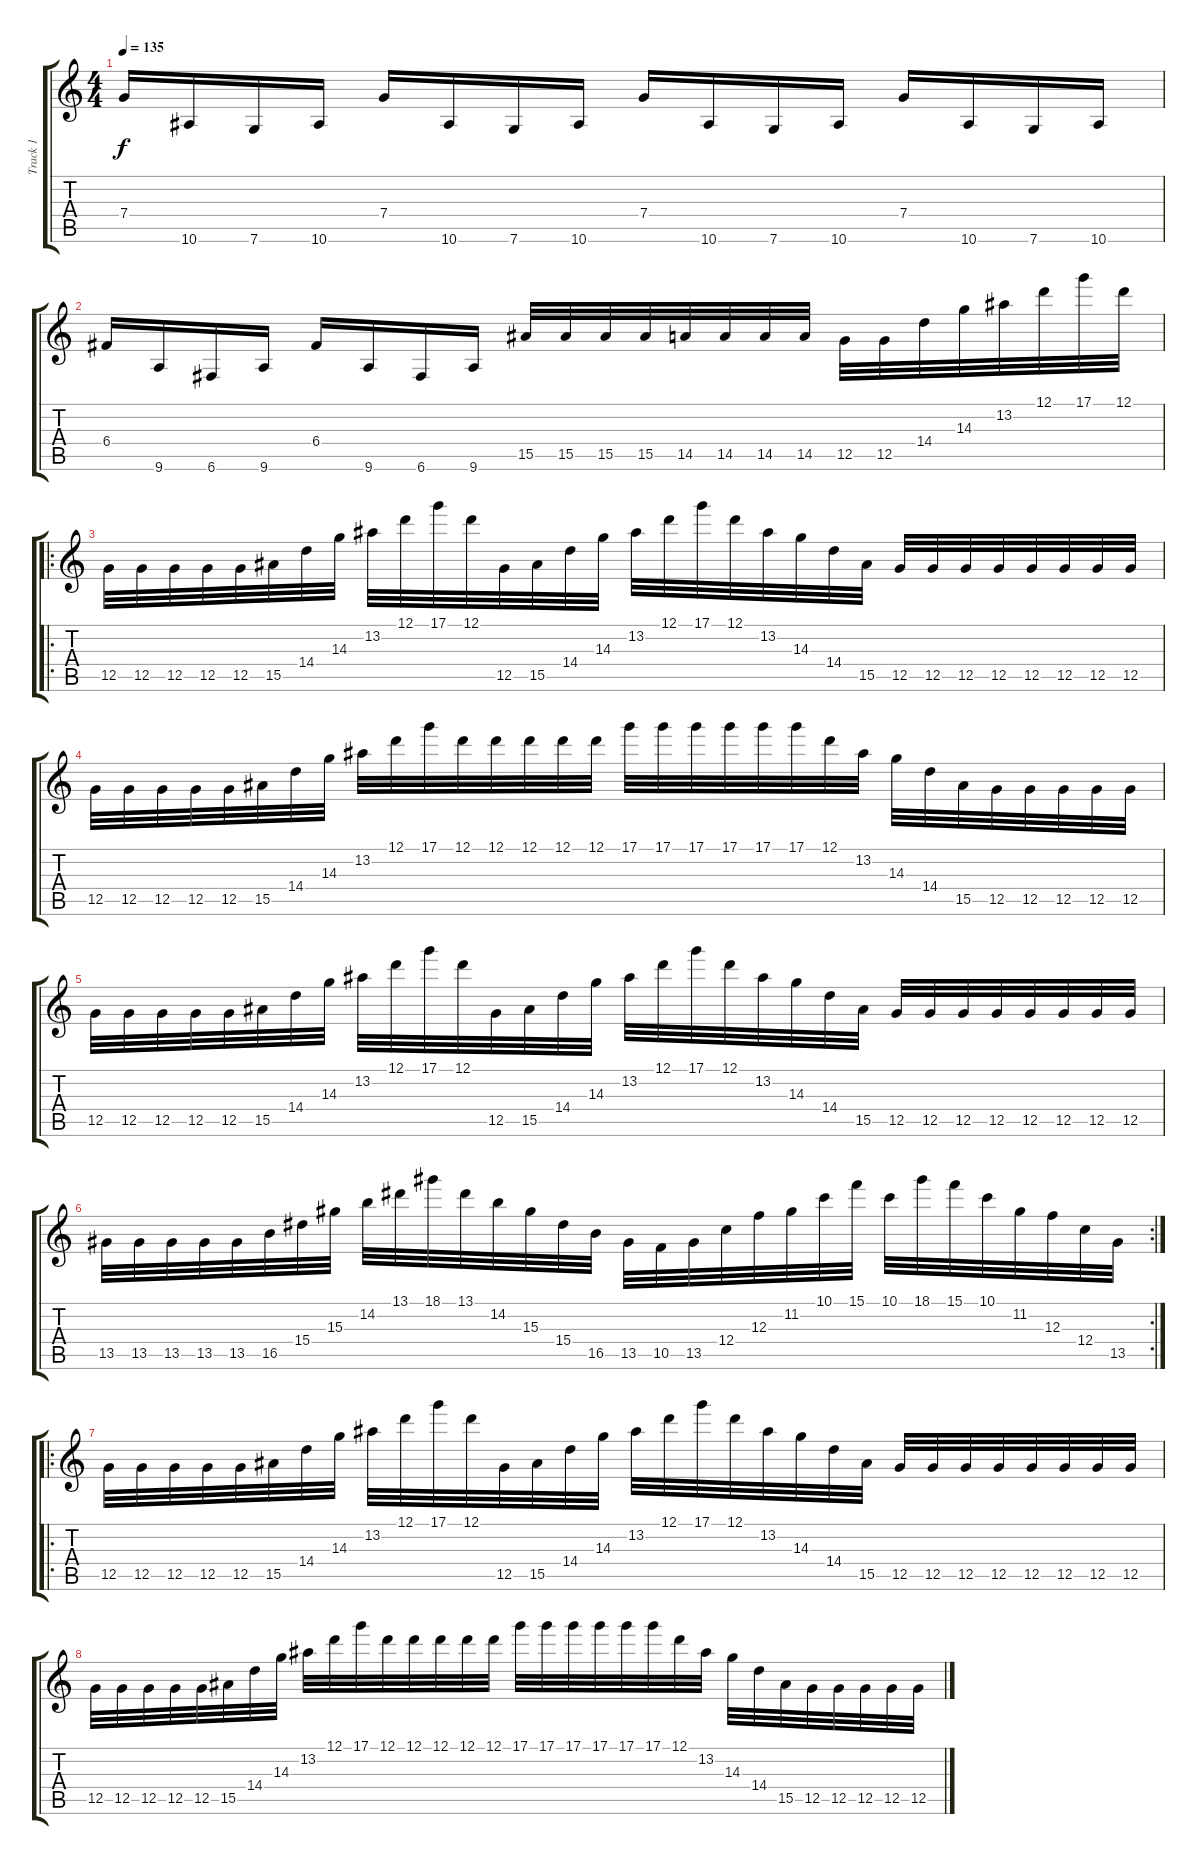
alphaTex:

\track ("Track 1" "Track 1") {instrument distortionguitar}
\staff {score tabs}
\tuning (D4 A3 F3 C3 G2 C2) {hide}
\ts (4 4)
\tempo 135
\clef g2
\ks c
7.4.16{dy f} 10.6.16 7.6.16 10.6.16 7.4.16 10.6.16 7.6.16 10.6.16 7.4.16 10.6.16 7.6.16 10.6.16 7.4.16 10.6.16 7.6.16 10.6.16 |
6.4.16 9.6.16 6.6.16 9.6.16 6.4.16 9.6.16 6.6.16 9.6.16 15.5.32 15.5.32 15.5.32 15.5.32 14.5.32 14.5.32 14.5.32 14.5.32 12.5.32 12.5.32 14.4.32 14.3.32 13.2.32 12.1.32 17.1.32 12.1.32 |
\ro
12.5.32 12.5.32 12.5.32 12.5.32 12.5.32 15.5.32 14.4.32 14.3.32 13.2.32 12.1.32 17.1.32 12.1.32 12.5.32 15.5.32 14.4.32 14.3.32 13.2.32 12.1.32 17.1.32 12.1.32 13.2.32 14.3.32 14.4.32 15.5.32 12.5.32 12.5.32 12.5.32 12.5.32 12.5.32 12.5.32 12.5.32 12.5.32 |
12.5.32 12.5.32 12.5.32 12.5.32 12.5.32 15.5.32 14.4.32 14.3.32 13.2.32 12.1.32 17.1.32 12.1.32 12.1.32 12.1.32 12.1.32 12.1.32 17.1.32 17.1.32 17.1.32 17.1.32 17.1.32 17.1.32 12.1.32 13.2.32 14.3.32 14.4.32 15.5.32 12.5.32 12.5.32 12.5.32 12.5.32 12.5.32 |
12.5.32 12.5.32 12.5.32 12.5.32 12.5.32 15.5.32 14.4.32 14.3.32 13.2.32 12.1.32 17.1.32 12.1.32 12.5.32 15.5.32 14.4.32 14.3.32 13.2.32 12.1.32 17.1.32 12.1.32 13.2.32 14.3.32 14.4.32 15.5.32 12.5.32 12.5.32 12.5.32 12.5.32 12.5.32 12.5.32 12.5.32 12.5.32 |
\rc 2
13.5.32 13.5.32 13.5.32 13.5.32 13.5.32 16.5.32 15.4.32 15.3.32 14.2.32 13.1.32 18.1.32 13.1.32 14.2.32 15.3.32 15.4.32 16.5.32 13.5.32 10.5.32 13.5.32 12.4.32 12.3.32 11.2.32 10.1.32 15.1.32 10.1.32 18.1.32 15.1.32 10.1.32 11.2.32 12.3.32 12.4.32 13.5.32 |
\ro
12.5.32 12.5.32 12.5.32 12.5.32 12.5.32 15.5.32 14.4.32 14.3.32 13.2.32 12.1.32 17.1.32 12.1.32 12.5.32 15.5.32 14.4.32 14.3.32 13.2.32 12.1.32 17.1.32 12.1.32 13.2.32 14.3.32 14.4.32 15.5.32 12.5.32 12.5.32 12.5.32 12.5.32 12.5.32 12.5.32 12.5.32 12.5.32 |
12.5.32 12.5.32 12.5.32 12.5.32 12.5.32 15.5.32 14.4.32 14.3.32 13.2.32 12.1.32 17.1.32 12.1.32 12.1.32 12.1.32 12.1.32 12.1.32 17.1.32 17.1.32 17.1.32 17.1.32 17.1.32 17.1.32 12.1.32 13.2.32 14.3.32 14.4.32 15.5.32 12.5.32 12.5.32 12.5.32 12.5.32 12.5.32
